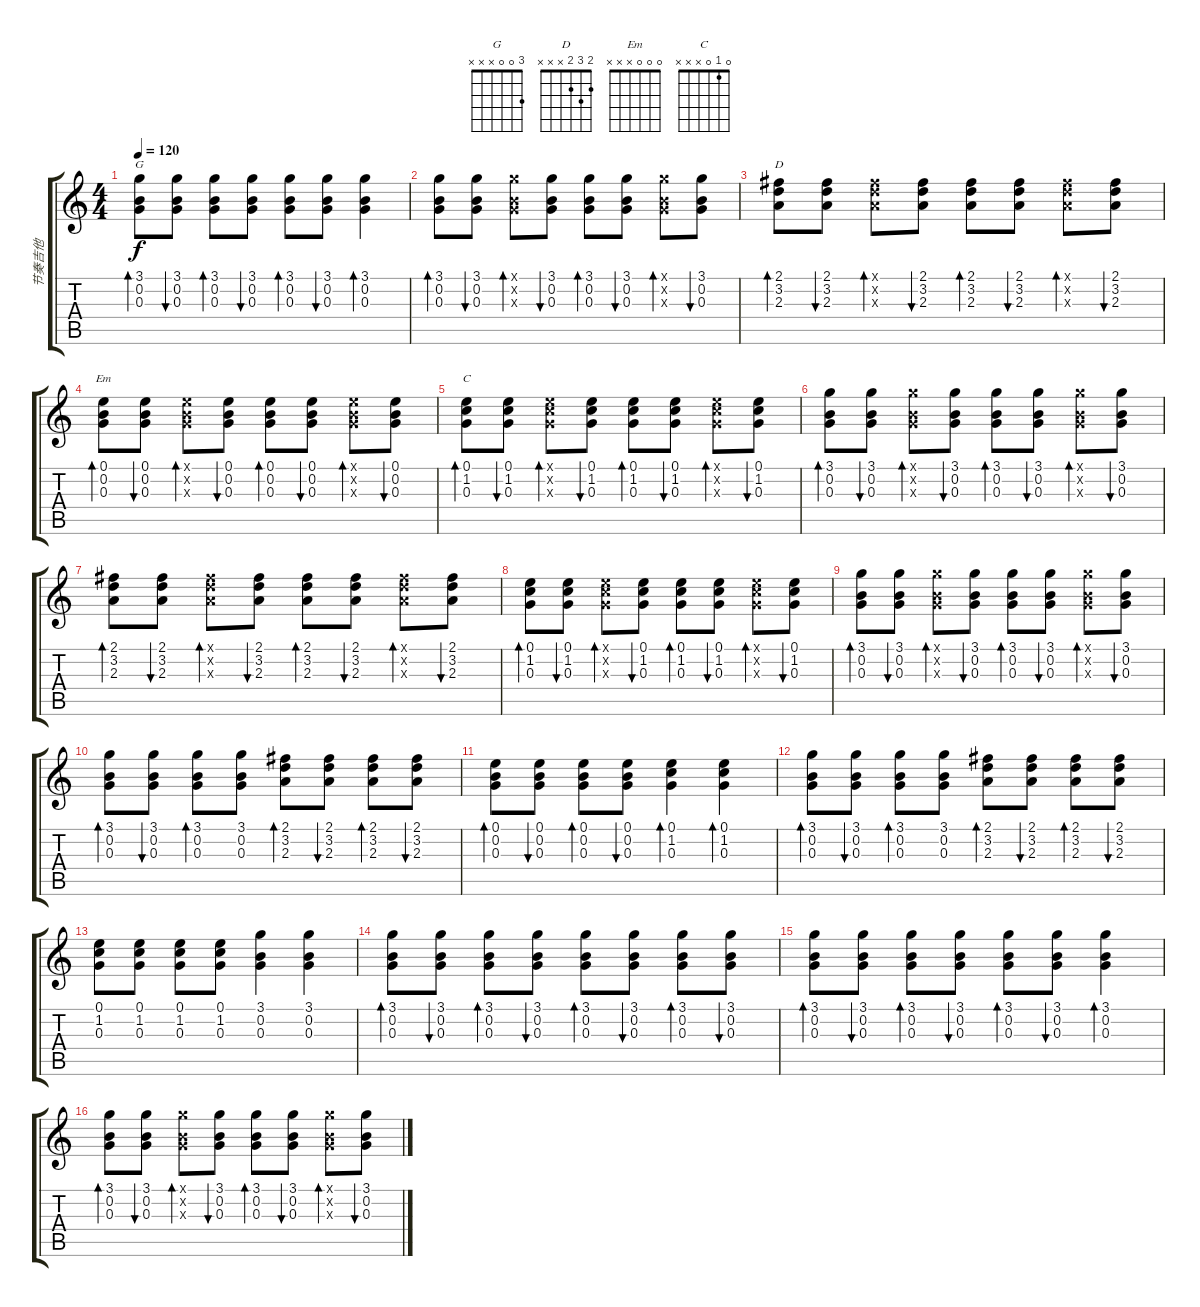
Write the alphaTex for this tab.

\track ("节奏吉他" "节奏吉他") {instrument acousticguitarsteel}
\staff {score tabs}
\tuning (E4 B3 G3 D3 A2 E2) {hide}
\chord ("G" 3 0 0 x x x)
\chord ("D" 2 3 2 x x x)
\chord ("Em" 0 0 0 x x x)
\chord ("C" 0 1 0 x x x)
\ts (4 4)
\tempo 120
\clef g2
\ks c
(3.1 0.2 0.3).8{bd 30 ch "G" dy f} (3.1 0.2 0.3).8{bu 30} (3.1 0.2 0.3).8{bd 30} (3.1 0.2 0.3).8{bu 30} (3.1 0.2 0.3).8{bd 30} (3.1 0.2 0.3).8{bu 30} (3.1 0.2 0.3).4{bd 30} |
(3.1 0.2 0.3).8{bd 30} (3.1 0.2 0.3).8{bu 30} (3.1{x} 0.2{x} 0.3{x}).8{bd 30} (3.1 0.2 0.3).8{bu 30} (3.1 0.2 0.3).8{bd 30} (3.1 0.2 0.3).8{bu 30} (3.1{x} 0.2{x} 0.3{x}).8{bd 30} (3.1 0.2 0.3).8{bu 30} |
(2.1 3.2 2.3).8{bd 30 ch "D"} (2.1 3.2 2.3).8{bu 30} (2.1{x} 3.2{x} 2.3{x}).8{bd 30} (2.1 3.2 2.3).8{bu 30} (2.1 3.2 2.3).8{bd 30} (2.1 3.2 2.3).8{bu 30} (2.1{x} 3.2{x} 2.3{x}).8{bd 30} (2.1 3.2 2.3).8{bu 30} |
(0.1 0.2 0.3).8{bd 30 ch "Em"} (0.1 0.2 0.3).8{bu 30} (0.1{x} 0.2{x} 0.3{x}).8{bd 30} (0.1 0.2 0.3).8{bu 30} (0.1 0.2 0.3).8{bd 30} (0.1 0.2 0.3).8{bu 30} (0.1{x} 0.2{x} 0.3{x}).8{bd 30} (0.1 0.2 0.3).8{bu 30} |
(0.1 1.2 0.3).8{bd 30 ch "C"} (0.1 1.2 0.3).8{bu 30} (0.1{x} 1.2{x} 0.3{x}).8{bd 30} (0.1 1.2 0.3).8{bu 30} (0.1 1.2 0.3).8{bd 30} (0.1 1.2 0.3).8{bu 30} (0.1{x} 1.2{x} 0.3{x}).8{bd 30} (0.1 1.2 0.3).8{bu 30} |
(3.1 0.2 0.3).8{bd 30} (3.1 0.2 0.3).8{bu 30} (3.1{x} 0.2{x} 0.3{x}).8{bd 30} (3.1 0.2 0.3).8{bu 30} (3.1 0.2 0.3).8{bd 30} (3.1 0.2 0.3).8{bu 30} (3.1{x} 0.2{x} 0.3{x}).8{bd 30} (3.1 0.2 0.3).8{bu 30} |
(2.1 3.2 2.3).8{bd 30} (2.1 3.2 2.3).8{bu 30} (2.1{x} 3.2{x} 2.3{x}).8{bd 30} (2.1 3.2 2.3).8{bu 30} (2.1 3.2 2.3).8{bd 30} (2.1 3.2 2.3).8{bu 30} (2.1{x} 3.2{x} 2.3{x}).8{bd 30} (2.1 3.2 2.3).8{bu 30} |
(0.1 1.2 0.3).8{bd 30} (0.1 1.2 0.3).8{bu 30} (0.1{x} 1.2{x} 0.3{x}).8{bd 30} (0.1 1.2 0.3).8{bu 30} (0.1 1.2 0.3).8{bd 30} (0.1 1.2 0.3).8{bu 30} (0.1{x} 1.2{x} 0.3{x}).8{bd 30} (0.1 1.2 0.3).8{bu 30} |
(3.1 0.2 0.3).8{bd 30} (3.1 0.2 0.3).8{bu 30} (3.1{x} 0.2{x} 0.3{x}).8{bd 30} (3.1 0.2 0.3).8{bu 30} (3.1 0.2 0.3).8{bd 30} (3.1 0.2 0.3).8{bu 30} (3.1{x} 0.2{x} 0.3{x}).8{bd 30} (3.1 0.2 0.3).8{bu 30} |
(3.1 0.2 0.3).8{bd 30} (3.1 0.2 0.3).8{bu 30} (3.1 0.2 0.3).8{bd 30} (3.1 0.2 0.3).8 (2.1 3.2 2.3).8{bd 30} (2.1 3.2 2.3).8{bu 30} (2.1 3.2 2.3).8{bd 30} (2.1 3.2 2.3).8{bu 30} |
(0.1 0.2 0.3).8{bd 30} (0.1 0.2 0.3).8{bu 30} (0.1 0.2 0.3).8{bd 30} (0.1 0.2 0.3).8{bu 30} (0.1 1.2 0.3).4{bd 30} (0.1 1.2 0.3).4{bd 30} |
(3.1 0.2 0.3).8{bd 30} (3.1 0.2 0.3).8{bu 30} (3.1 0.2 0.3).8{bd 30} (3.1 0.2 0.3).8 (2.1 3.2 2.3).8{bd 30} (2.1 3.2 2.3).8{bu 30} (2.1 3.2 2.3).8{bd 30} (2.1 3.2 2.3).8{bu 30} |
(0.1 1.2 0.3).8 (0.1 1.2 0.3).8 (0.1 1.2 0.3).8 (0.1 1.2 0.3).8 (3.1 0.2 0.3).4 (3.1 0.2 0.3).4 |
(3.1 0.2 0.3).8{bd 30} (3.1 0.2 0.3).8{bu 30} (3.1 0.2 0.3).8{bd 30} (3.1 0.2 0.3).8{bu 30} (3.1 0.2 0.3).8{bd 30} (3.1 0.2 0.3).8{bu 30} (3.1 0.2 0.3).8{bd 30} (3.1 0.2 0.3).8{bu 30} |
(3.1 0.2 0.3).8{bd 30} (3.1 0.2 0.3).8{bu 30} (3.1 0.2 0.3).8{bd 30} (3.1 0.2 0.3).8{bu 30} (3.1 0.2 0.3).8{bd 30} (3.1 0.2 0.3).8{bu 30} (3.1 0.2 0.3).4{bd 30} |
(3.1 0.2 0.3).8{bd 30} (3.1 0.2 0.3).8{bu 30} (3.1{x} 0.2{x} 0.3{x}).8{bd 30} (3.1 0.2 0.3).8{bu 30} (3.1 0.2 0.3).8{bd 30} (3.1 0.2 0.3).8{bu 30} (3.1{x} 0.2{x} 0.3{x}).8{bd 30} (3.1 0.2 0.3).8{bu 30}
